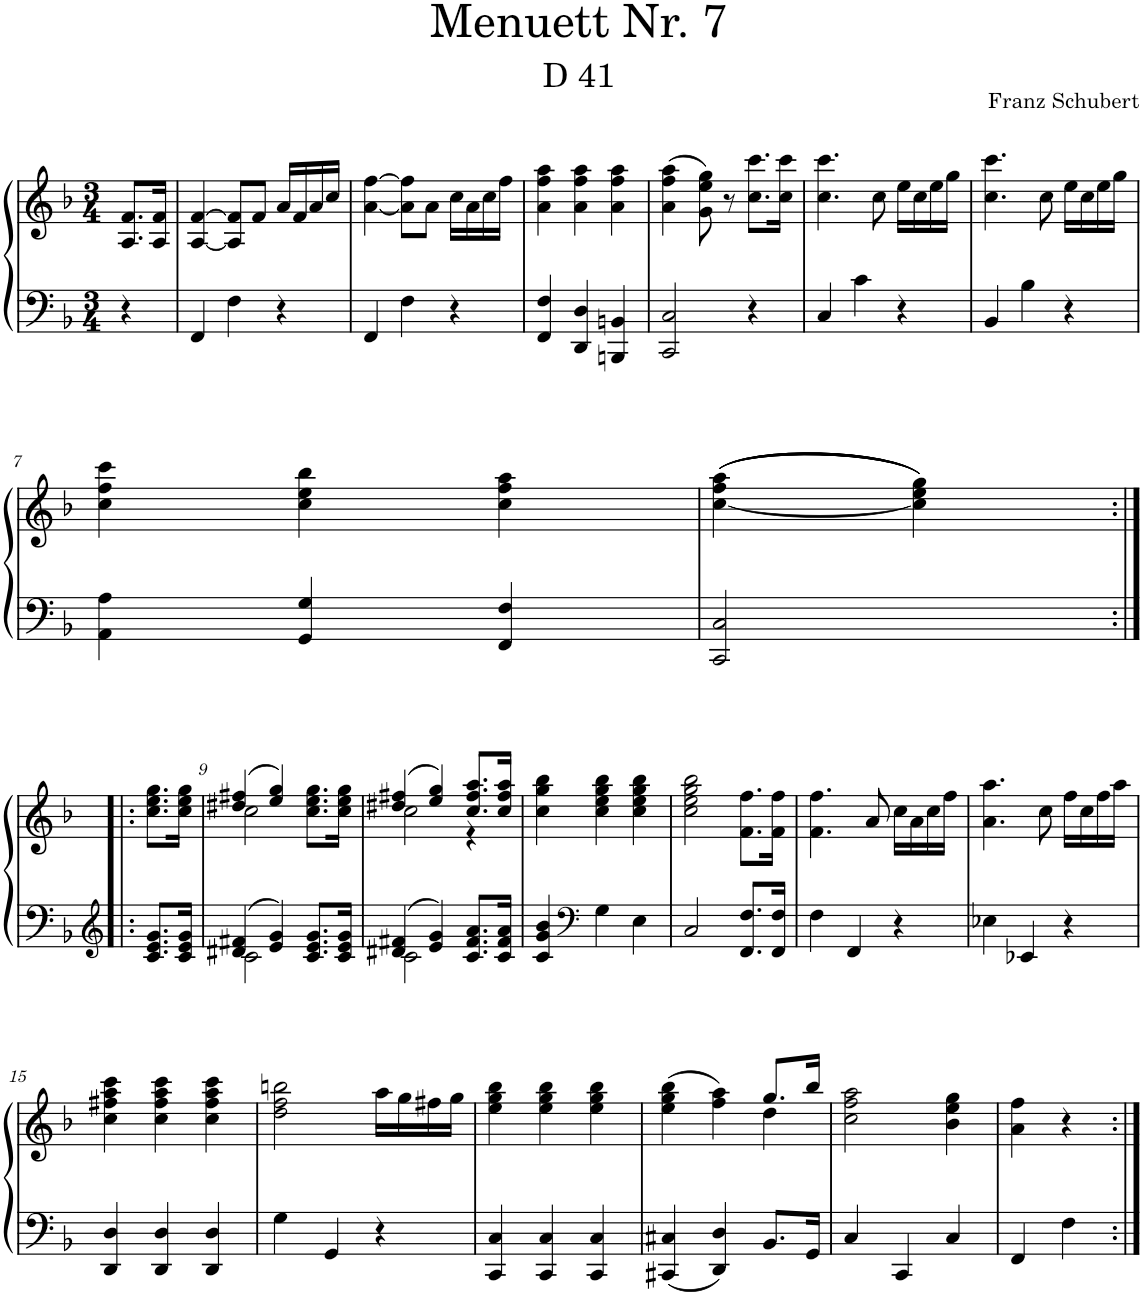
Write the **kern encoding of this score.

**kern	**kern
*part1	*part1
*staff2	*staff1
*I"Piano	*
*I'Pno.	*
*clefF4	*clefG2
*k[b-]	*k[b-]
*M3/4	*M3/4
=	=
4r	8.A/ 8.f/L
.	16A/ 16f/Jk
=1	=1
4FF/	[4A/ [4f/
4F\	8A/] 8f/]L
.	8f/J
4r	16a/LL
.	16f/
.	16a/
.	16cc/JJ
=2	=2
4FF/	[4a\ [4ff\
4F\	8a\] 8ff\]L
.	8a\J
4r	16cc\LL
.	16a\
.	16cc\
.	16ff\JJ
=3	=3
4FF/ 4F/	4a\ 4ff\ 4aa\
4DD/ 4D/	4a\ 4ff\ 4aa\
4BBBn/ 4BBn/	4a\ 4ff\ 4aa\
=4	=4
2CC/ 2C/	(4a\ 4ff\ 4aa\
.	8g\ 8ee\ 8gg\)
.	8r
4r	8.cc\ 8.ccc\L
.	16cc\ 16ccc\Jk
=5	=5
4C/	4.cc\ 4.ccc\
4c\	.
.	8cc\
4r	16ee\LL
.	16cc\
.	16ee\
.	16gg\JJ
=6	=6
4BB-/	4.cc\ 4.ccc\
4B-\	.
.	8cc\
4r	16ee\LL
.	16cc\
.	16ee\
.	16gg\JJ
!!LO:LB:g=z
=7	=7
4AA\ 4A\	4cc\ 4ff\ 4ccc\
4GG/ 4G/	4cc\ 4ee\ 4bb-\
4FF/ 4F/	4cc\ 4ff\ 4aa\
=8	=8
2CC/ 2C/	((([4cc\ 4ff\ 4aa\
.	4cc\] 4ee\ 4gg\)))
!!LO:LB:g=z
=8X1:|!|:	=8X1:|!|:
*clefG2	*
8.c/ 8.e/ 8.g/L	8.cc\ 8.ee\ 8.gg\L
16c/ 16e/ 16g/Jk	16cc\ 16ee\ 16gg\Jk
=9	=9
*^	*^
4d#X/ 4f#X/	2c\	(4dd#X/ 4ff#X/	2cc\
4e/ 4g/	.	4ee/ 4gg/)	.
8.c/ 8.e/ 8.g/L	4ryy	8.cc\ 8.ee\ 8.gg\L	4ryy
16c/ 16e/ 16g/Jk	.	16cc\ 16ee\ 16gg\Jk	.
=10	=10	=10	=10
4d#X/ 4f#X/	2c\	(4dd#X/ 4ff#X/	2cc\
4e/ 4g/	.	4ee/ 4gg/)	.
8.c/ 8.f#/ 8.a/L	4ryy	8.cc/ 8.ff#/ 8.aa/L	4r
16c/ 16f#/ 16a/Jk	.	16cc/ 16ff#/ 16aa/Jk	.
*v	*v	*	*
*	*v	*v
=11	=11
4c/ 4g/ 4b-/	4cc\ 4gg\ 4bb-\
*clefF4	*
4G\	4cc\ 4ee\ 4gg\ 4bb-\
4E\	4cc\ 4ee\ 4gg\ 4bb-\
=12	=12
2C/	2cc\ 2ee\ 2gg\ 2bb-\
8.FF/ 8.F/L	8.f\ 8.ff\L
16FF/ 16F/Jk	16f\ 16ff\Jk
=13	=13
4F\	4.f\ 4.ff\
4FF/	.
.	8a/
4r	16cc\LL
.	16a\
.	16cc\
.	16ff\JJ
=14	=14
4E-X\	4.a\ 4.aa\
4EE-X/	.
.	8cc\
4r	16ff\LL
.	16cc\
.	16ff\
.	16aa\JJ
!!LO:LB:g=z
=15	=15
4DD/ 4D/	4cc\ 4ff#X\ 4aa\ 4ccc\
4DD/ 4D/	4cc\ 4ff#\ 4aa\ 4ccc\
4DD/ 4D/	4cc\ 4ff#\ 4aa\ 4ccc\
=16	=16
4G\	2dd\ 2ff\ 2bbn\
4GG/	.
4r	16aa\LL
.	16gg\
.	16ff#X\
.	16gg\JJ
=17	=17
4CC/ 4C/	4ee\ 4gg\ 4bb-\
4CC/ 4C/	4ee\ 4gg\ 4bb-\
4CC/ 4C/	4ee\ 4gg\ 4bb-\
=18	=18
*	*^
4CC#X/ 4C#X/	(4ee\ 4gg\ 4bb-\	2ryy
4DD/ 4D/	4ff\ 4aa\)	.
8.BB-/L	8.gg/L	4dd\
16GG/Jk	16bb-/Jk	.
*	*v	*v
=19	=19
4C/	2cc\ 2ff\ 2aa\
4CC/	.
4C/	4b-\ 4ee\ 4gg\
=20	=20
4FF/	4a\ 4ff\
4F\	4r
=:|!	=:|!
*-	*-
